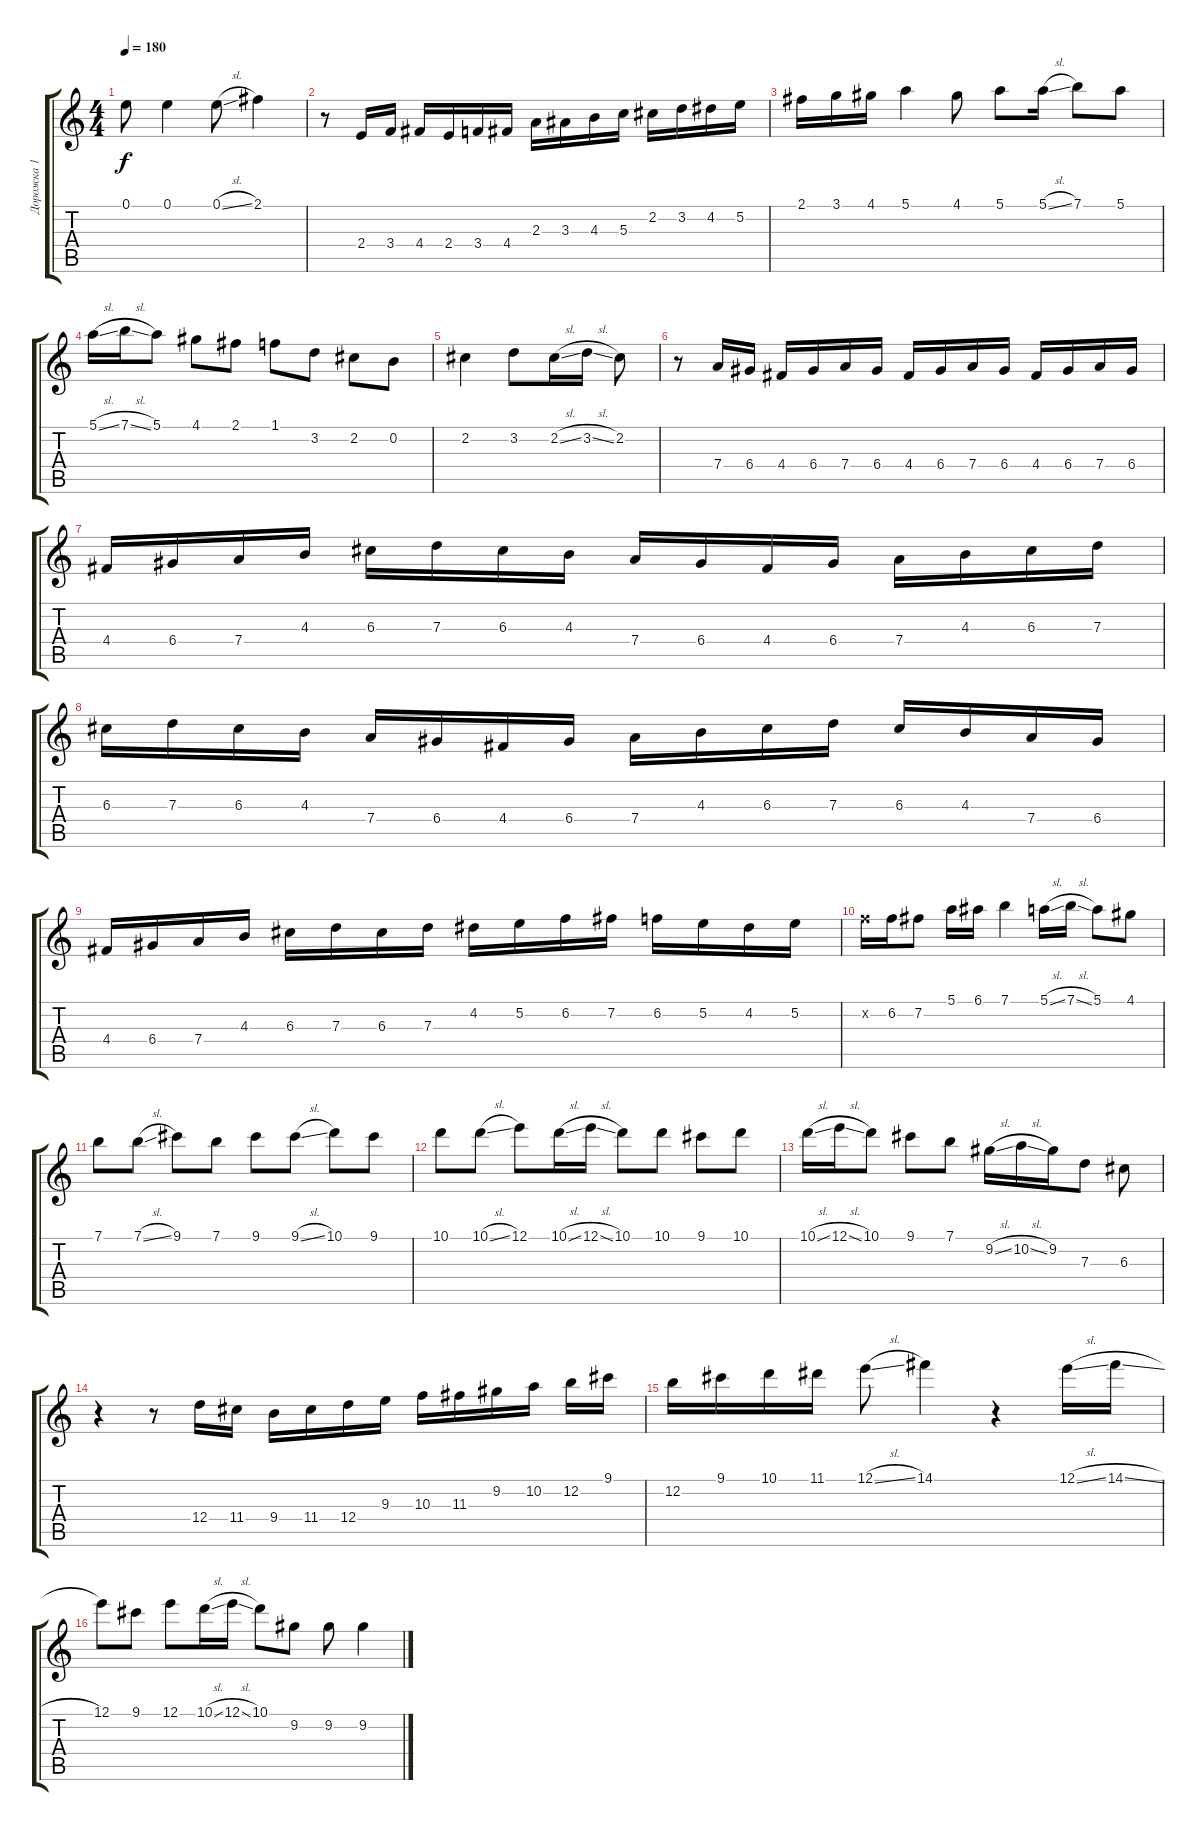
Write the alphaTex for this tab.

\track ("Дорожка 1" "Дорожка 1") {instrument acousticguitarsteel}
\staff {score tabs}
\tuning (E4 B3 G3 D3 A2 E2) {hide}
\ts (4 4)
\tempo 180
\clef g2
\ks c
0.1.8{dy f} 0.1.4 0.1{sl}.8 2.1.4 |
r.8 2.4.16 3.4.16 4.4.16 2.4.16 3.4.16 4.4.16 2.3.16 3.3.16 4.3.16 5.3.16 2.2.16 3.2.16 4.2.16 5.2.16 |
2.1.16 3.1.16 4.1.16 5.1.4 4.1.8 5.1.8 5.1{sl}.16 7.1.8 5.1.8 |
5.1{sl}.16 7.1{sl}.16 5.1.8 4.1.8 2.1.8 1.1.8 3.2.8 2.2.8 0.2.8 |
2.2.4 3.2.8 2.2{sl}.16 3.2{sl}.16 2.2.8 |
r.8 7.4.16 6.4.16 4.4.16 6.4.16 7.4.16 6.4.16 4.4.16 6.4.16 7.4.16 6.4.16 4.4.16 6.4.16 7.4.16 6.4.16 |
4.4.16 6.4.16 7.4.16 4.3.16 6.3.16 7.3.16 6.3.16 4.3.16 7.4.16 6.4.16 4.4.16 6.4.16 7.4.16 4.3.16 6.3.16 7.3.16 |
6.3.16 7.3.16 6.3.16 4.3.16 7.4.16 6.4.16 4.4.16 6.4.16 7.4.16 4.3.16 6.3.16 7.3.16 6.3.16 4.3.16 7.4.16 6.4.16 |
4.4.16 6.4.16 7.4.16 4.3.16 6.3.16 7.3.16 6.3.16 7.3.16 4.2.16 5.2.16 6.2.16 7.2.16 6.2.16 5.2.16 4.2.16 5.2.16 |
6.2{x}.16 6.2.16 7.2.8 5.1.16 6.1.16 7.1.4 5.1{sl}.16 7.1{sl}.16 5.1.8 4.1.8 |
7.1.8 7.1{sl}.8 9.1.8 7.1.8 9.1.8 9.1{sl}.8 10.1.8 9.1.8 |
10.1.8 10.1{sl}.8 12.1.8 10.1{sl}.16 12.1{sl}.16 10.1.8 10.1.8 9.1.8 10.1.8 |
10.1{sl}.16 12.1{sl}.16 10.1.8 9.1.8 7.1.8 9.2{sl}.16 10.2{sl}.16 9.2.16 7.3.8 6.3.8 |
r.4 r.8 12.4.16 11.4.16 9.4.16 11.4.16 12.4.16 9.3.16 10.3.16 11.3.16 9.2.16 10.2.16 12.2.16 9.1.16 |
12.2.16 9.1.16 10.1.16 11.1.16 12.1{sl}.8 14.1.4 r.4 12.1{sl}.16 14.1{sl}.16 |
12.1.8 9.1.8 12.1.8 10.1{sl}.16 12.1{sl}.16 10.1.8 9.2.8 9.2.8 9.2.4
